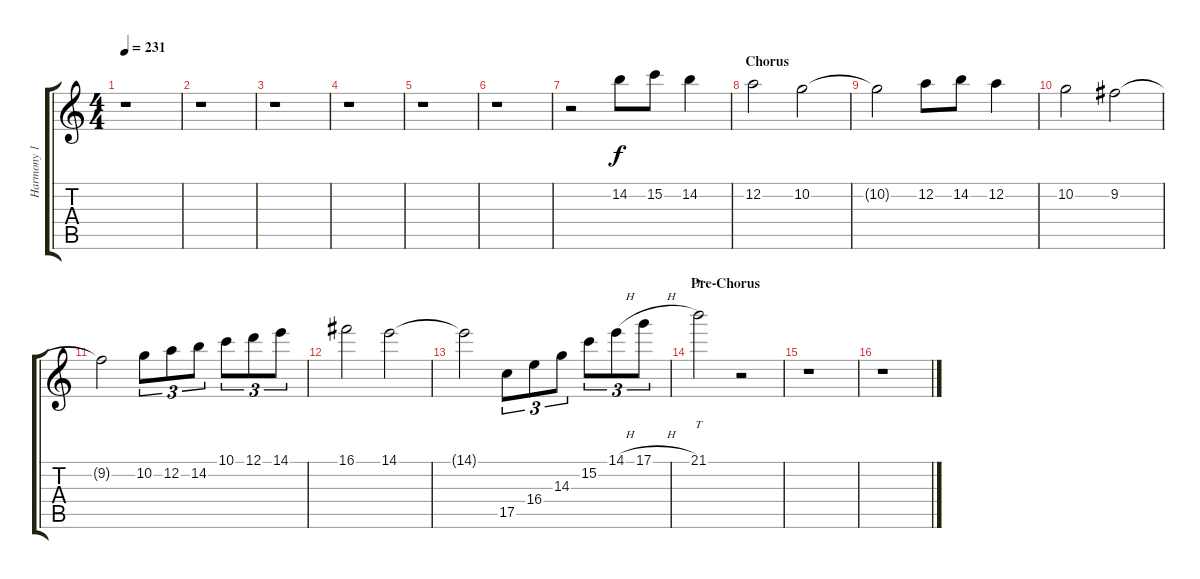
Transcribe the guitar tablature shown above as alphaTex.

\track ("Harmony 1" "Harmony 1") {instrument overdrivenguitar}
\staff {score tabs}
\tuning (D4 A3 F3 C3 G2 C2) {hide}
\ts (4 4)
\tempo 231
\clef g2
\ks aminor
r.1{dy f} |
r.1 |
r.1 |
r.1 |
r.1 |
r.1 |
r.2 14.2.8 15.2.8 14.2.4 |
\section ("" "Chorus")
12.2.2 10.2.2 |
10.2{t}.2 12.2.8 14.2.8 12.2.4 |
10.2.2 9.2.2 |
9.2{t}.2 10.2.8{tu (3 2)} 12.2.8{tu (3 2)} 14.2.8{tu (3 2)} 10.1.8{tu (3 2)} 12.1.8{tu (3 2)} 14.1.8{tu (3 2)} |
16.1.2 14.1.2 |
14.1{t}.2 17.5.8{tu (3 2)} 16.4.8{tu (3 2)} 14.3.8{tu (3 2)} 15.2.8{tu (3 2)} 14.1{h}.8{tu (3 2)} 17.1{h}.8{tu (3 2)} |
\section ("" "Pre-Chorus")
21.1.2{tt} r.2 |
r.1 |
r.1
